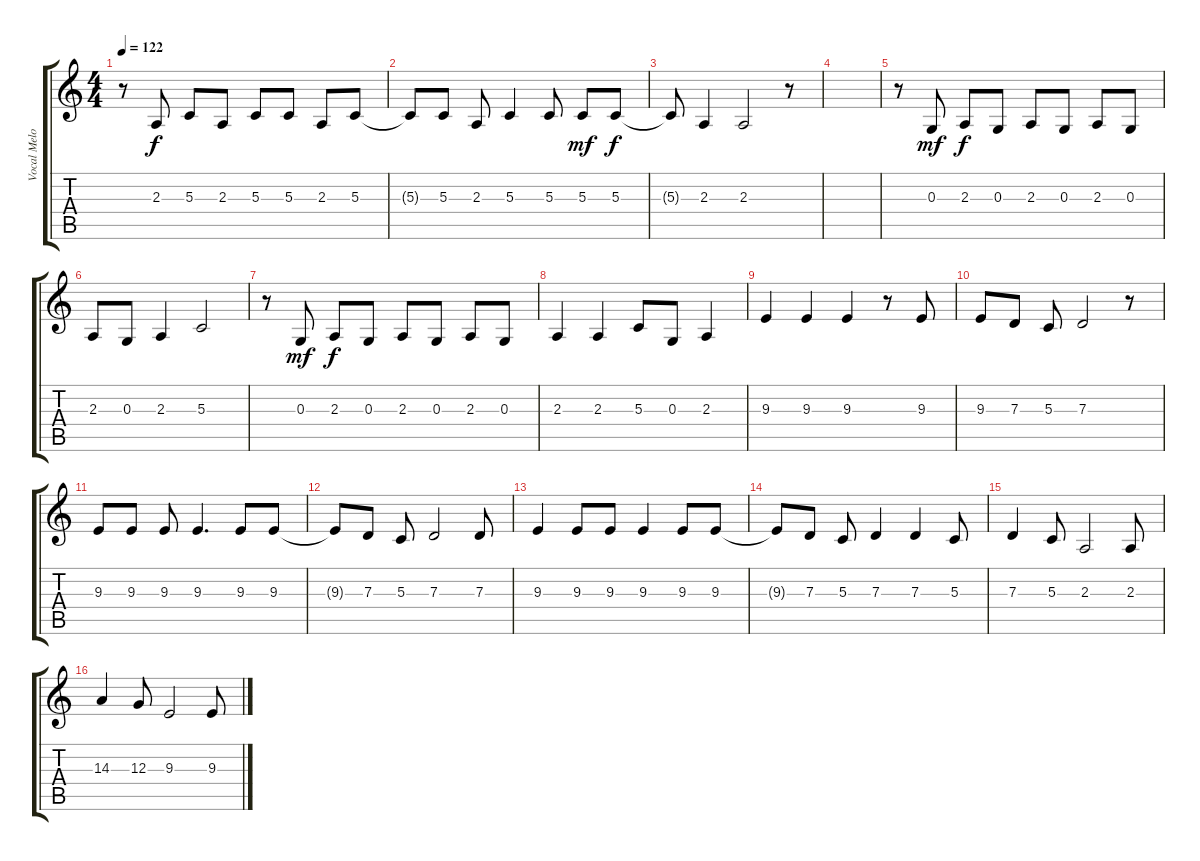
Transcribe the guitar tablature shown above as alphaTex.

\track ("Vocal Melody" "Vocal Melo") {instrument altosax}
\staff {score tabs}
\tuning (E4 B3 G3 D3 A2 E2) {hide}
\ts (4 4)
\tempo 122
\clef g2
\ks c
r.8{dy f} 2.3.8 5.3.8 2.3.8 5.3.8 5.3.8 2.3.8 5.3.8 |
5.3{t}.8 5.3.8 2.3.8 5.3.4 5.3.8 5.3.8{dy mf} 5.3.8{dy f} |
5.3{t}.8 2.3.4 2.3.2 r.8 |
|
r.8 0.3.8{dy mf} 2.3.8{dy f} 0.3.8 2.3.8 0.3.8 2.3.8 0.3.8 |
2.3.8 0.3.8 2.3.4 5.3.2 |
r.8 0.3.8{dy mf} 2.3.8{dy f} 0.3.8 2.3.8 0.3.8 2.3.8 0.3.8 |
2.3.4 2.3.4 5.3.8 0.3.8 2.3.4 |
9.3.4 9.3.4 9.3.4 r.8 9.3.8 |
9.3.8 7.3.8 5.3.8 7.3.2 r.8 |
9.3.8 9.3.8 9.3.8 9.3.4{d} 9.3.8 9.3.8 |
9.3{t}.8 7.3.8 5.3.8 7.3.2 7.3.8 |
9.3.4 9.3.8 9.3.8 9.3.4 9.3.8 9.3.8 |
9.3{t}.8 7.3.8 5.3.8 7.3.4 7.3.4 5.3.8 |
7.3.4 5.3.8 2.3.2 2.3.8 |
14.3.4 12.3.8 9.3.2 9.3.8
